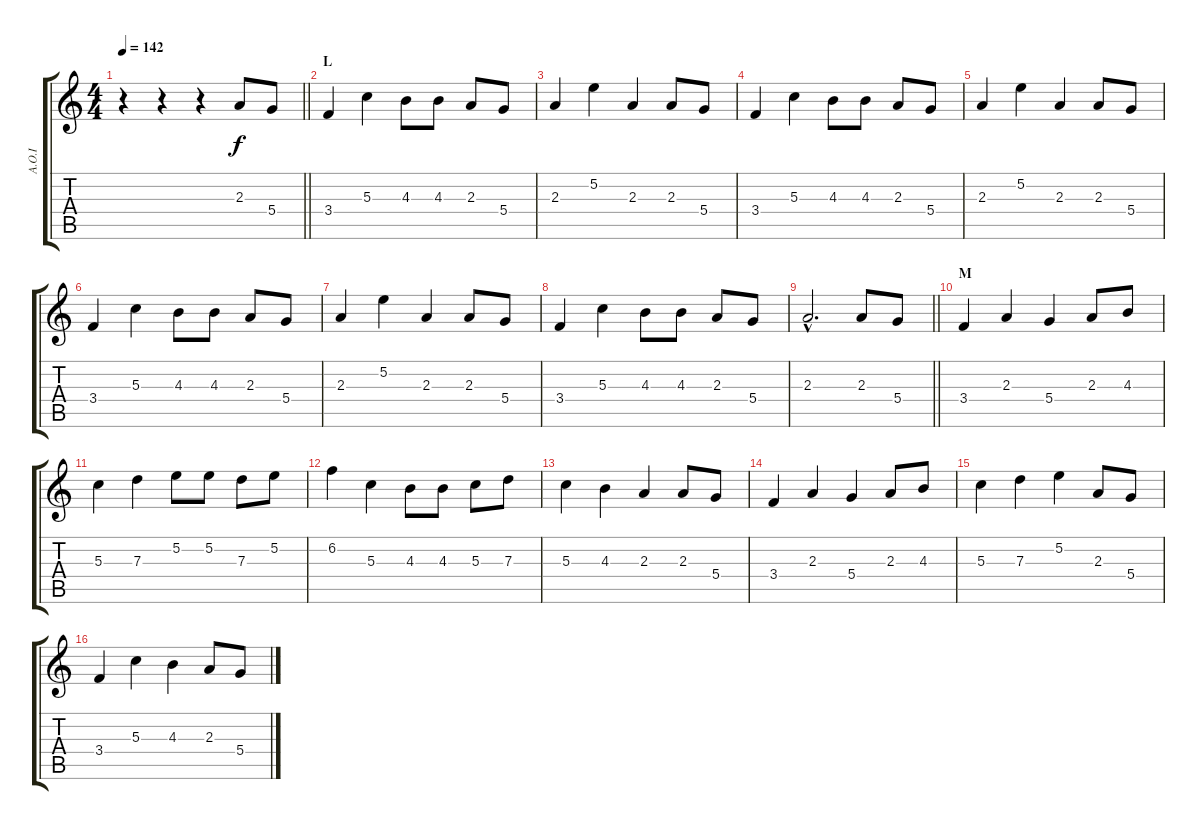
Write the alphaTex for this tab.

\track ("A.O.I" "A.O.I") {instrument distortionguitar}
\staff {score tabs}
\tuning (E4 B3 G3 D3 A2 E2) {hide}
\ts (4 4)
\tempo 142
\clef g2
\barLineRight lightlight
\ks c
r.4{dy mp} r.4 r.4 2.3.8{dy f volume 12} 5.4.8 |
\section ("" "L")
3.4.4 5.3.4 4.3.8 4.3.8 2.3.8 5.4.8 |
2.3.4 5.2.4 2.3.4 2.3.8 5.4.8 |
3.4.4 5.3.4 4.3.8 4.3.8 2.3.8 5.4.8 |
2.3.4 5.2.4 2.3.4 2.3.8 5.4.8 |
3.4.4 5.3.4 4.3.8 4.3.8 2.3.8 5.4.8 |
2.3.4 5.2.4 2.3.4 2.3.8 5.4.8 |
3.4.4{balance 13} 5.3.4 4.3.8 4.3.8 2.3.8 5.4.8 |
\barLineRight lightlight
2.3{hac}.2{d} 2.3.8 5.4.8 |
\section ("" "M")
3.4.4 2.3.4 5.4.4 2.3.8 4.3.8 |
5.3.4 7.3.4 5.2.8 5.2.8 7.3.8 5.2.8 |
6.2.4 5.3.4 4.3.8 4.3.8 5.3.8 7.3.8 |
5.3.4 4.3.4 2.3.4 2.3.8 5.4.8 |
3.4.4 2.3.4 5.4.4 2.3.8 4.3.8 |
5.3.4 7.3.4 5.2.4 2.3.8 5.4.8 |
3.4.4 5.3.4 4.3.4 2.3.8 5.4.8
